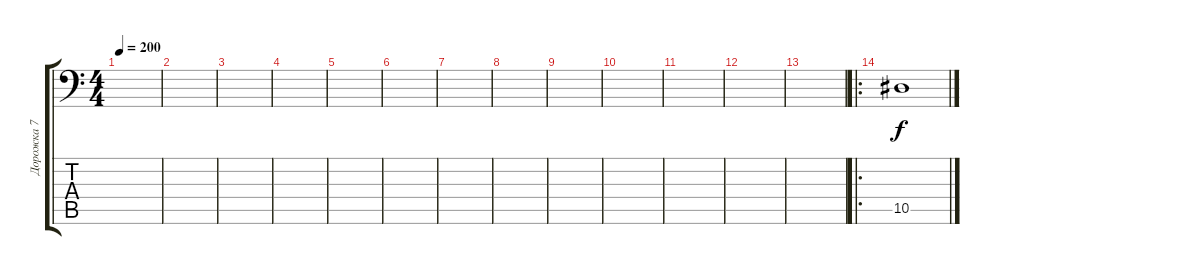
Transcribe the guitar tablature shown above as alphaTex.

\track ("Дорожка 7" "Дорожка 7") {instrument stringensemble1}
\staff {score tabs}
\tuning (C4 G3 Eb3 Bb2 F2 Bb1) {hide}
\ts (4 4)
\tempo 200
\clef f4
\ks c
|
|
|
|
|
|
|
|
|
|
|
|
|
\ro
10.5.1
